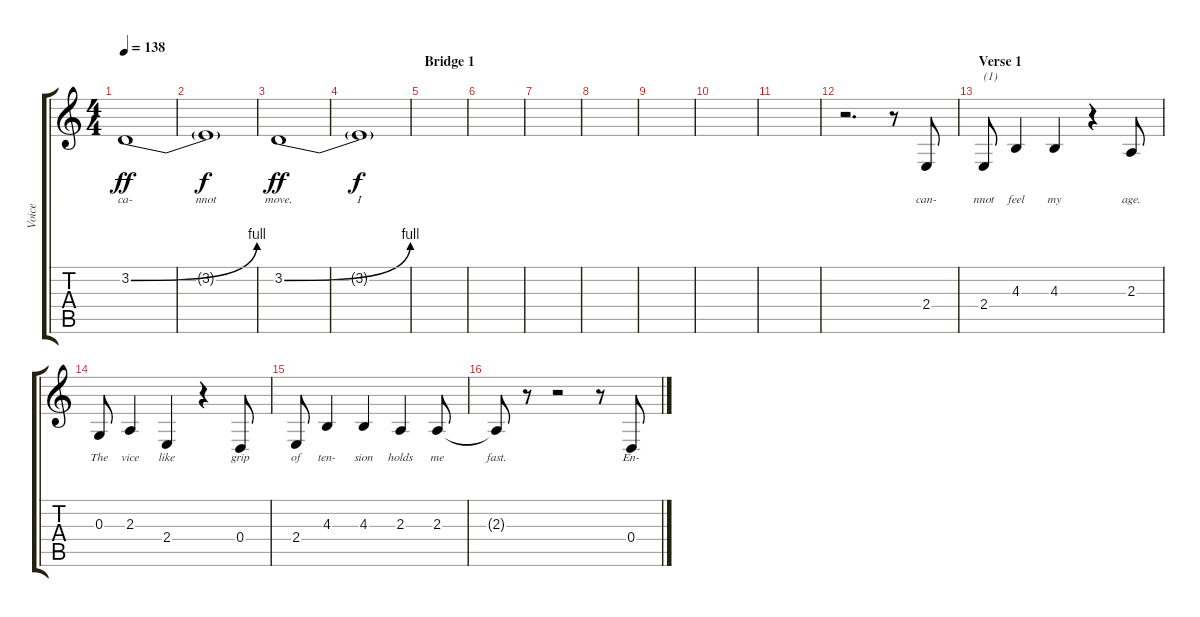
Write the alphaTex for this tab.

\track ("Voice" "Voice") {instrument clarinet}
\staff {score tabs}
\tuning (E4 B3 G3 D3 A2 E2) {hide}
\ts (4 4)
\tempo 138
\clef g2
\ks c
3.2{be (bend 0 0 60 4)}.1{lyrics (0 "ca-") lyrics (1 "") lyrics (2 "") lyrics (3 "") lyrics (4 "") dy ff} |
3.2{t}.1{lyrics (0 "nnot") lyrics (1 "") lyrics (2 "") lyrics (3 "") lyrics (4 "") dy f} |
3.2{be (bend 0 0 60 4)}.1{lyrics (0 "move.") lyrics (1 "") lyrics (2 "") lyrics (3 "") lyrics (4 "") dy ff} |
3.2{t}.1{lyrics (0 "I") lyrics (1 "") lyrics (2 "") lyrics (3 "") lyrics (4 "") dy f} |
\section ("" "Bridge 1")
|
|
|
|
|
|
|
r.2{d} r.8 2.4.8{lyrics (0 "can-") lyrics (1 "") lyrics (2 "") lyrics (3 "") lyrics (4 "")} |
\section ("" "Verse 1")
2.4.8{txt "(1)" lyrics (0 "nnot") lyrics (1 "") lyrics (2 "") lyrics (3 "") lyrics (4 "")} 4.3.4{lyrics (0 "feel") lyrics (1 "") lyrics (2 "") lyrics (3 "") lyrics (4 "")} 4.3.4{lyrics (0 "my") lyrics (1 "") lyrics (2 "") lyrics (3 "") lyrics (4 "")} r.4 2.3.8{lyrics (0 "age.") lyrics (1 "") lyrics (2 "") lyrics (3 "") lyrics (4 "")} |
0.3.8{lyrics (0 "The") lyrics (1 "") lyrics (2 "") lyrics (3 "") lyrics (4 "")} 2.3.4{lyrics (0 "vice") lyrics (1 "") lyrics (2 "") lyrics (3 "") lyrics (4 "")} 2.4.4{lyrics (0 "like") lyrics (1 "") lyrics (2 "") lyrics (3 "") lyrics (4 "")} r.4 0.4.8{lyrics (0 "grip") lyrics (1 "") lyrics (2 "") lyrics (3 "") lyrics (4 "")} |
2.4.8{lyrics (0 "of") lyrics (1 "") lyrics (2 "") lyrics (3 "") lyrics (4 "")} 4.3.4{lyrics (0 "ten-") lyrics (1 "") lyrics (2 "") lyrics (3 "") lyrics (4 "")} 4.3.4{lyrics (0 "sion") lyrics (1 "") lyrics (2 "") lyrics (3 "") lyrics (4 "")} 2.3.4{lyrics (0 "holds") lyrics (1 "") lyrics (2 "") lyrics (3 "") lyrics (4 "")} 2.3.8{lyrics (0 "me") lyrics (1 "") lyrics (2 "") lyrics (3 "") lyrics (4 "")} |
2.3{t}.8{lyrics (0 "fast.") lyrics (1 "") lyrics (2 "") lyrics (3 "") lyrics (4 "")} r.8 r.2 r.8 0.4.8{lyrics (0 "En-") lyrics (1 "") lyrics (2 "") lyrics (3 "") lyrics (4 "")}
